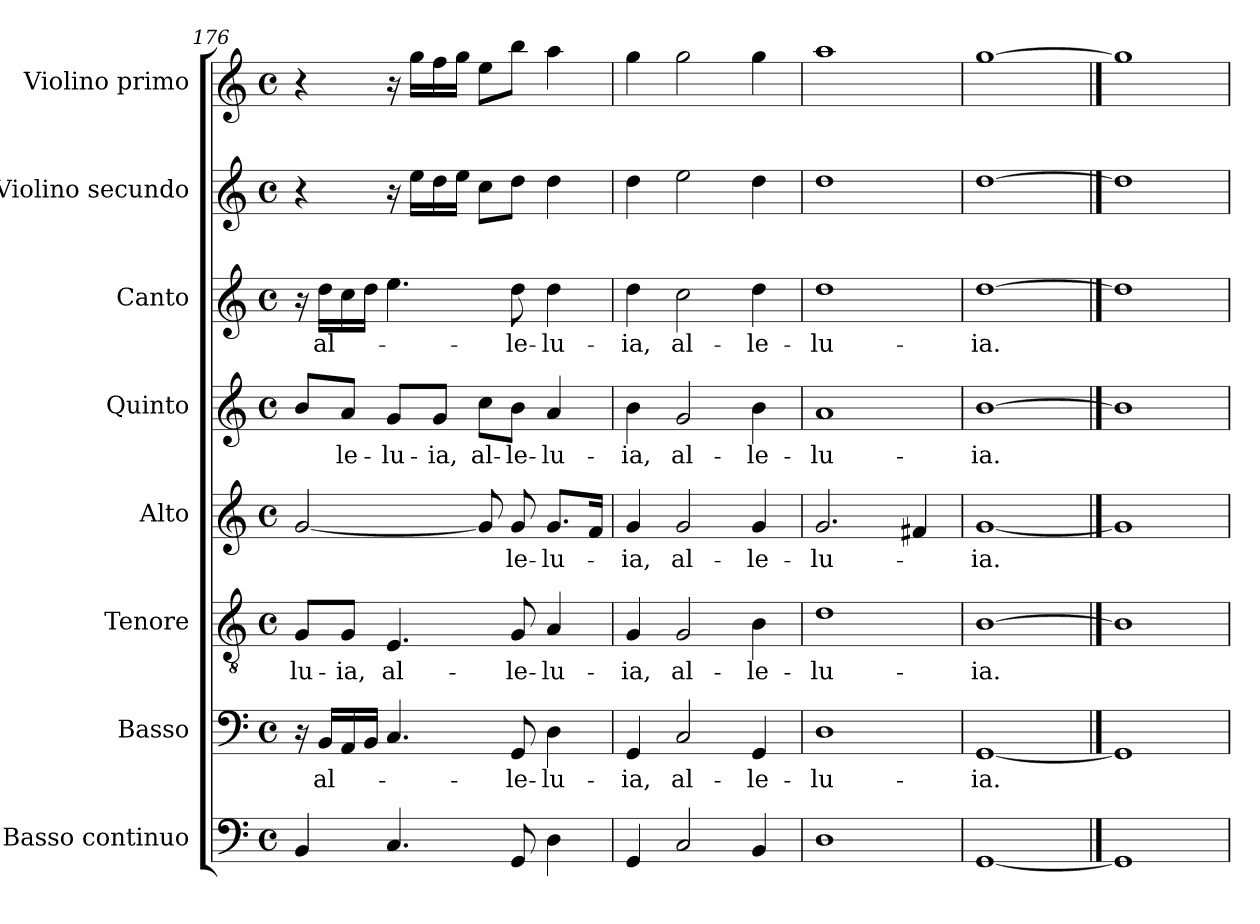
**kern	**kern	**text	**kern	**text	**kern	**text	**kern	**text	**kern	**text	**kern	**kern
*part8	*part7	*part7	*part6	*part6	*part5	*part5	*part4	*part4	*part3	*part3	*part2	*part1
*staff8	*staff7	*staff7	*staff6	*staff6	*staff5	*staff5	*staff4	*staff4	*staff3	*staff3	*staff2	*staff1
*I"Basso continuo	*I"Basso	*	*I"Tenore	*	*I"Alto	*	*I"Quinto	*	*I"Canto	*	*I"Violino secundo	*I"Violino primo
!!LO:LB:g=z
*clefF4	*clefF4	*	*clefGv2	*	*clefG2	*	*clefG2	*	*clefG2	*	*clefG2	*clefG2
*k[]	*k[]	*	*k[]	*	*k[]	*	*k[]	*	*k[]	*	*k[]	*k[]
*C:	*C:	*	*C:	*	*C:	*	*C:	*	*C:	*	*C:	*C:
*M4/4	*M4/4	*	*M4/4	*	*M4/4	*	*M4/4	*	*M4/4	*	*M4/4	*M4/4
*met(c)	*met(c)	*	*met(c)	*	*met(c)	*	*met(c)	*	*met(c)	*	*met(c)	*met(c)
=176	=176	=176	=176	=176	=176	=176	=176	=176	=176	=176	=176	=176
!	!	!	!	!LO:LY:b	!	!	!	!	!	!	!	!
4BB/	16r	.	8G/L	-lu-	[2g/	.	8b/L	.	16r	.	4r	4r
!	!	!LO:LY:b	!	!	!	!	!	!	!	!LO:LY:b	!	!
.	16BB/LL	al-	.	.	.	.	.	.	16dd\LL	al-	.	.
!	!	!	!	!LO:LY:b	!	!	!	!LO:LY:b	!	!	!	!
.	16AA/	.	8G/J	-ia,	.	.	8a/J	-le-	16cc\	.	.	.
.	16BB/JJ	.	.	.	.	.	.	.	16dd\JJ	.	.	.
!	!	!	!	!LO:LY:b	!	!	!	!LO:LY:b	!	!	!	!
4.C/	4.C/	.	4.E/	al-	.	.	8g/L	-lu-	4.ee\	.	16r	16r
.	.	.	.	.	.	.	.	.	.	.	16ee\LL	16gg\LL
!	!	!	!	!	!	!	!	!LO:LY:b	!	!	!	!
.	.	.	.	.	.	.	8g/J	-ia,	.	.	16dd\	16ff\
.	.	.	.	.	.	.	.	.	.	.	16ee\JJ	16gg\JJ
!	!	!	!	!	!	!	!	!LO:LY:b	!	!	!	!
.	.	.	.	.	8g/]	.	8cc\L	al-	.	.	8cc\L	8ee\L
!	!	!LO:LY:b	!	!LO:LY:b	!	!LO:LY:b	!	!LO:LY:b	!	!LO:LY:b	!	!
8GG/	8GG/	-le-	8G/	-le-	8g/	-le-	8b\J	-le-	8dd\	-le-	8dd\J	8bb\J
!	!	!LO:LY:b	!	!LO:LY:b	!	!LO:LY:b	!	!LO:LY:b	!	!LO:LY:b	!	!
4D\	4D\	-lu-	4A/	-lu-	8.g/L	-lu-	4a/	-lu-	4dd\	-lu-	4dd\	4aa\
.	.	.	.	.	16f/Jk	.	.	.	.	.	.	.
=177	=177	=177	=177	=177	=177	=177	=177	=177	=177	=177	=177	=177
!	!	!LO:LY:b	!	!LO:LY:b	!	!LO:LY:b	!	!LO:LY:b	!	!LO:LY:b	!	!
4GG/	4GG/	-ia,	4G/	-ia,	4g/	-ia,	4b\	-ia,	4dd\	-ia,	4dd\	4gg\
!	!	!LO:LY:b	!	!LO:LY:b	!	!LO:LY:b	!	!LO:LY:b	!	!LO:LY:b	!	!
2C/	2C/	al-	2G/	al-	2g/	al-	2g/	al-	2cc\	al-	2ee\	2gg\
!	!	!LO:LY:b	!	!LO:LY:b	!	!LO:LY:b	!	!LO:LY:b	!	!LO:LY:b	!	!
4BB/	4GG/	-le-	4B\	-le-	4g/	-le-	4b\	-le-	4dd\	-le-	4dd\	4gg\
=178	=178	=178	=178	=178	=178	=178	=178	=178	=178	=178	=178	=178
!	!	!LO:LY:b	!	!LO:LY:b	!	!LO:LY:b	!	!LO:LY:b	!	!LO:LY:b	!	!
1D	1D	-lu-	1d	-lu-	2.g/	-lu-	1a	-lu-	1dd	-lu-	1dd	1aa
.	.	.	.	.	4f#X/	.	.	.	.	.	.	.
=179	=179	=179	=179	=179	=179	=179	=179	=179	=179	=179	=179	=179
!	!	!LO:LY:b	!	!LO:LY:b	!	!LO:LY:b	!	!LO:LY:b	!	!LO:LY:b	!	!
[1GG	[1GG	-ia.	[1B	-ia.	[1g	-ia.	[1b	-ia.	[1dd	-ia.	[1dd	[1gg
==180	==180	==180	==180	==180	==180	==180	==180	==180	==180	==180	==180	==180
1GG]	1GG]	.	1B]	.	1g]	.	1b]	.	1dd]	.	1dd]	1gg]
=	=	=	=	=	=	=	=	=	=	=	=	=
*-	*-	*-	*-	*-	*-	*-	*-	*-	*-	*-	*-	*-
